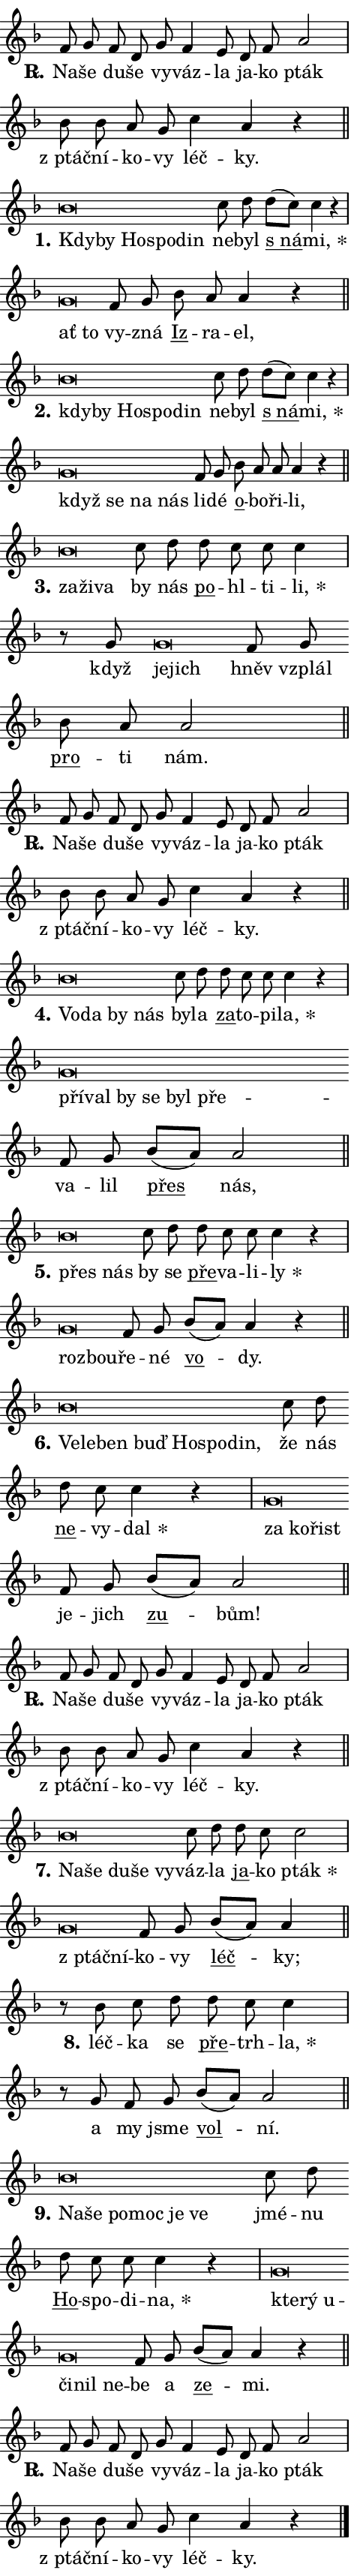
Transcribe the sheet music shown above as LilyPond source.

\version "2.24.0"
\header { tagline = "" }
\paper {
  indent = 0\cm
  top-margin = 0\cm
  right-margin = 0.13\cm % to fit lyric hyphens
  bottom-margin = 0\cm
  left-margin = 0\cm
  paper-width = 8\cm
  page-breaking = #ly:one-page-breaking
  system-system-spacing.basic-distance = #11
  score-system-spacing.basic-distance = #11
  ragged-last = ##f
}


%% Author: Thomas Morley
%% https://lists.gnu.org/archive/html/lilypond-user/2020-05/msg00002.html
#(define (line-position grob)
"Returns position of @var[grob} in current system:
   @code{'start}, if at first time-step
   @code{'end}, if at last time-step
   @code{'middle} otherwise
"
  (let* ((col (ly:item-get-column grob))
         (ln (ly:grob-object col 'left-neighbor))
         (rn (ly:grob-object col 'right-neighbor))
         (col-to-check-left (if (ly:grob? ln) ln col))
         (col-to-check-right (if (ly:grob? rn) rn col))
         (break-dir-left
           (and
             (ly:grob-property col-to-check-left 'non-musical #f)
             (ly:item-break-dir col-to-check-left)))
         (break-dir-right
           (and
             (ly:grob-property col-to-check-right 'non-musical #f)
             (ly:item-break-dir col-to-check-right))))
        (cond ((eqv? 1 break-dir-left) 'start)
              ((eqv? -1 break-dir-right) 'end)
              (else 'middle))))

#(define (tranparent-at-line-position vctor)
  (lambda (grob)
  "Relying on @code{line-position} select the relevant enry from @var{vctor}.
Used to determine transparency,"
    (case (line-position grob)
      ((end) (not (vector-ref vctor 0)))
      ((middle) (not (vector-ref vctor 1)))
      ((start) (not (vector-ref vctor 2))))))

noteHeadBreakVisibility =
#(define-music-function (break-visibility)(vector?)
"Makes @code{NoteHead}s transparent relying on @var{break-visibility}"
#{
  \override NoteHead.transparent =
    #(tranparent-at-line-position break-visibility)
#})

#(define delete-ledgers-for-transparent-note-heads
  (lambda (grob)
    "Reads whether a @code{NoteHead} is transparent.
If so this @code{NoteHead} is removed from @code{'note-heads} from
@var{grob}, which is supposed to be @code{LedgerLineSpanner}.
As a result ledgers are not printed for this @code{NoteHead}"
    (let* ((nhds-array (ly:grob-object grob 'note-heads))
           (nhds-list
             (if (ly:grob-array? nhds-array)
                 (ly:grob-array->list nhds-array)
                 '()))
           ;; Relies on the transparent-property being done before
           ;; Staff.LedgerLineSpanner.after-line-breaking is executed.
           ;; This is fragile ...
           (to-keep
             (remove
               (lambda (nhd)
                 (ly:grob-property nhd 'transparent #f))
               nhds-list)))
      ;; TODO find a better method to iterate over grob-arrays, similiar
      ;; to filter/remove etc for lists
      ;; For now rebuilt from scratch
      (set! (ly:grob-object grob 'note-heads)  '())
      (for-each
        (lambda (nhd)
          (ly:pointer-group-interface::add-grob grob 'note-heads nhd))
        to-keep))))

squashNotes = {
  \override NoteHead.X-extent = #'(-0.2 . 0.2)
  \override NoteHead.Y-extent = #'(-0.75 . 0)
  \override NoteHead.stencil =
    #(lambda (grob)
       (let ((pos (ly:grob-property grob 'staff-position)))
         (begin
           (if (< pos -7) (display "ERROR: Lower brevis then expected\n") (display ""))
           (if (<= pos -6) ly:text-interface::print ly:note-head::print))))
}
unSquashNotes = {
  \revert NoteHead.X-extent
  \revert NoteHead.Y-extent
  \revert NoteHead.stencil
}

hideNotes = \noteHeadBreakVisibility #begin-of-line-visible
unHideNotes = \noteHeadBreakVisibility #all-visible

% work-around for resetting accidentals
% https://lilypond.org/doc/v2.23/Documentation/notation/displaying-rhythms#unmetered-music
cadenzaMeasure = {
  \cadenzaOff
  \partial 1024 s1024
  \cadenzaOn
}

#(define-markup-command (accent layout props text) (markup?)
  "Underline accented syllable"
  (interpret-markup layout props
    #{\markup \override #'(offset . 4.3) \underline { #text }#}))

responsum = \markup \concat {
  "R" \hspace #-1.05 \path #0.1 #'((moveto 0 0.07) (lineto 0.9 0.8)) \hspace #0.05 "."
}

spaceSize = #0.6828661417322834 % exact space size for TeX Gyre Schola

\layout {
  \context {
    \Staff
    \remove "Time_signature_engraver"
    \override LedgerLineSpanner.after-line-breaking = #delete-ledgers-for-transparent-note-heads
  }
  \context {
    \Lyrics {
      \override LyricSpace.minimum-distance = \spaceSize
      \override LyricText.font-name = #"TeX Gyre Schola"
      \override LyricText.font-size = 1
      \override StanzaNumber.font-name = #"TeX Gyre Schola Bold"
      \override StanzaNumber.font-size = 1
    }
  }
  \context {
    \Score 
    \override NoteHead.text =
      #(lambda (grob) 
        (let ((pos (ly:grob-property grob 'staff-position)))
          #{\markup {
            \combine
              \halign #-0.55 \raise #(if (= pos -6) 0 0.5) \override #'(thickness . 2) \draw-line #'(3.2 . 0)
              \musicglyph "noteheads.sM1"
          }#}))
  }
}

% magnetic-lyrics.ily
%
%   written by
%     Jean Abou Samra <jean@abou-samra.fr>
%     Werner Lemberg <wl@gnu.org>
%
%   adapted by
%     Jiri Hon <jiri.hon@gmail.com>
%
% Version 2022-Apr-15

% https://www.mail-archive.com/lilypond-user@gnu.org/msg149350.html

#(define (Left_hyphen_pointer_engraver context)
   "Collect syllable-hyphen-syllable occurrences in lyrics and store
them in properties.  This engraver only looks to the left.  For
example, if the lyrics input is @code{foo -- bar}, it does the
following.

@itemize @bullet
@item
Set the @code{text} property of the @code{LyricHyphen} grob between
@q{foo} and @q{bar} to @code{foo}.

@item
Set the @code{left-hyphen} property of the @code{LyricText} grob with
text @q{foo} to the @code{LyricHyphen} grob between @q{foo} and
@q{bar}.
@end itemize

Use this auxiliary engraver in combination with the
@code{lyric-@/text::@/apply-@/magnetic-@/offset!} hook."
   (let ((hyphen #f)
         (text #f))
     (make-engraver
      (acknowledgers
       ((lyric-syllable-interface engraver grob source-engraver)
        (set! text grob)))
      (end-acknowledgers
       ((lyric-hyphen-interface engraver grob source-engraver)
        ;(when (not (grob::has-interface grob 'lyric-space-interface))
          (set! hyphen grob)));)
      ((stop-translation-timestep engraver)
       (when (and text hyphen)
         (ly:grob-set-object! text 'left-hyphen hyphen))
       (set! text #f)
       (set! hyphen #f)))))

#(define (lyric-text::apply-magnetic-offset! grob)
   "If the space between two syllables is less than the value in
property @code{LyricText@/.details@/.squash-threshold}, move the right
syllable to the left so that it gets concatenated with the left
syllable.

Use this function as a hook for
@code{LyricText@/.after-@/line-@/breaking} if the
@code{Left_@/hyphen_@/pointer_@/engraver} is active."
   (let ((hyphen (ly:grob-object grob 'left-hyphen #f)))
     (when hyphen
       (let ((left-text (ly:spanner-bound hyphen LEFT)))
         (when (grob::has-interface left-text 'lyric-syllable-interface)
           (let* ((common (ly:grob-common-refpoint grob left-text X))
                  (this-x-ext (ly:grob-extent grob common X))
                  (left-x-ext
                   (begin
                     ;; Trigger magnetism for left-text.
                     (ly:grob-property left-text 'after-line-breaking)
                     (ly:grob-extent left-text common X)))
                  ;; `delta` is the gap width between two syllables.
                  (delta (- (interval-start this-x-ext)
                            (interval-end left-x-ext)))
                  (details (ly:grob-property grob 'details))
                  (threshold (assoc-get 'squash-threshold details 0.2)))
             (when (< delta threshold)
               (let* (;; We have to manipulate the input text so that
                      ;; ligatures crossing syllable boundaries are not
                      ;; disabled.  For languages based on the Latin
                      ;; script this is essentially a beautification.
                      ;; However, for non-Western scripts it can be a
                      ;; necessity.
                      (lt (ly:grob-property left-text 'text))
                      (rt (ly:grob-property grob 'text))
                      (is-space (grob::has-interface hyphen 'lyric-space-interface))
                      (space (if is-space " " ""))
                      (extra-delta (if is-space spaceSize 0))
                      ;; Append new syllable.
                      (ltrt-space (if (and (string? lt) (string? rt))
                                (string-append lt space rt)
                                (make-concat-markup (list lt space rt))))
                      ;; Right-align `ltrt` to the right side.
                      (ltrt-space-markup (grob-interpret-markup
                               grob
                               (make-translate-markup
                                (cons (interval-length this-x-ext) 0)
                                (make-right-align-markup ltrt-space)))))
                 (begin
                   ;; Don't print `left-text`.
                   (ly:grob-set-property! left-text 'stencil #f)
                   ;; Set text and stencil (which holds all collected
                   ;; syllables so far) and shift it to the left.
                   (ly:grob-set-property! grob 'text ltrt-space)
                   (ly:grob-set-property! grob 'stencil ltrt-space-markup)
                   (ly:grob-translate-axis! grob (- (- delta extra-delta)) X))))))))))


#(define (lyric-hyphen::displace-bounds-first grob)
   ;; Make very sure this callback isn't triggered too early.
   (let ((left (ly:spanner-bound grob LEFT))
         (right (ly:spanner-bound grob RIGHT)))
     (ly:grob-property left 'after-line-breaking)
     (ly:grob-property right 'after-line-breaking)
     (ly:lyric-hyphen::print grob)))

squashThreshold = #0.4

\layout {
  \context {
    \Lyrics
    \consists #Left_hyphen_pointer_engraver
    \override LyricText.after-line-breaking =
      #lyric-text::apply-magnetic-offset!
    \override LyricHyphen.stencil = #lyric-hyphen::displace-bounds-first
    \override LyricText.details.squash-threshold = \squashThreshold
    \override LyricHyphen.minimum-distance = 0
    \override LyricHyphen.minimum-length = \squashThreshold
  }
}

squashText = \override LyricText.details.squash-threshold = 9999
unSquashText = \override LyricText.details.squash-threshold = \squashThreshold

leftText = \override LyricText.self-alignment-X = #LEFT
unLeftText = \revert LyricText.self-alignment-X

starOffset = #(lambda (grob) 
                (let ((x_offset (ly:self-alignment-interface::aligned-on-x-parent grob)))
                  (if (= x_offset 0) 0 (+ x_offset 1.2))))

star = #(define-music-function (syllable)(string?)
"Append star separator at the end of a syllable"
#{
  \once \override LyricText.X-offset = #starOffset
  \lyricmode { \markup {
    #syllable
    \override #'((font-name . "TeX Gyre Schola Bold")) \hspace #0.2 \lower #0.65 \larger "*"
  } }
#})

starAccent = #(define-music-function (syllable)(string?)
"Append star separator at the end of a syllable and make accent"
#{
  \once \override LyricText.X-offset = #starOffset
  \lyricmode { \markup {
    \accent #syllable
    \override #'((font-name . "TeX Gyre Schola Bold")) \hspace #0.2 \lower #0.65 \larger "*"
  } }
#})

breath = #(define-music-function (syllable)(string?)
"Append breathing indicator at the end of a syllable"
#{
  \lyricmode { \markup { #syllable "+" } }
#})

optionalBreath = #(define-music-function (syllable)(string?)
"Append optional breathing indicator at the end of a syllable"
#{
  \lyricmode { \markup { #syllable "(+)" } }
#})


\score {
    <<
        \new Voice = "melody" { \cadenzaOn \key f \major \relative { f'8 g f d g f4 e8 \bar "" d f a2 \cadenzaMeasure \bar "|" bes8 bes a g \bar "" c4 a r \cadenzaMeasure \bar "||" \break } }
        \new Lyrics \lyricsto "melody" { \lyricmode { \set stanza = \responsum
Na -- še du -- še vy -- váz -- la ja -- ko pták "z ptáč" -- ní -- ko -- vy léč -- ky. } }
    >>
    \layout {}
}

\score {
    <<
        \new Voice = "melody" { \cadenzaOn \key f \major \relative { \squashNotes bes'\breve*1/16 \hideNotes \breve*1/16 \bar "" \breve*1/16 \bar "" \breve*1/16 \breve*1/16 \bar "" \unHideNotes \unSquashNotes c8 d \bar "" d[( c)] c4 r \cadenzaMeasure \bar "|" \squashNotes g\breve*1/16 \hideNotes \breve*1/16 \bar "" \unHideNotes \unSquashNotes f8 g \bar "" bes a a4 r \cadenzaMeasure \bar "||" \break } }
        \new Lyrics \lyricsto "melody" { \lyricmode { \set stanza = "1."
\leftText Kdy -- \squashText by Ho -- spo -- din \unLeftText \unSquashText ne -- byl \markup \accent "s ná" -- \star mi, \leftText ať \squashText to \unLeftText \unSquashText vy -- zná \markup \accent Iz -- ra -- el, } }
    >>
    \layout {}
}

\score {
    <<
        \new Voice = "melody" { \cadenzaOn \key f \major \relative { \squashNotes bes'\breve*1/16 \hideNotes \breve*1/16 \bar "" \breve*1/16 \bar "" \breve*1/16 \breve*1/16 \bar "" \unHideNotes \unSquashNotes c8 d \bar "" d[( c)] c4 r \cadenzaMeasure \bar "|" \squashNotes g\breve*1/16 \hideNotes \breve*1/16 \bar "" \breve*1/16 \breve*1/16 \bar "" \unHideNotes \unSquashNotes f8 g \bar "" bes a a a4 r \cadenzaMeasure \bar "||" \break } }
        \new Lyrics \lyricsto "melody" { \lyricmode { \set stanza = "2."
\leftText kdy -- \squashText by Ho -- spo -- din \unLeftText \unSquashText ne -- byl \markup \accent "s ná" -- \star mi, \leftText když \squashText se na nás \unLeftText \unSquashText li -- dé \markup \accent o -- bo -- ři -- li, } }
    >>
    \layout {}
}

\score {
    <<
        \new Voice = "melody" { \cadenzaOn \key f \major \relative { \squashNotes bes'\breve*1/16 \hideNotes \breve*1/16 \breve*1/16 \bar "" \unHideNotes \unSquashNotes c8 d \bar "" d c c c4 \cadenzaMeasure \bar "|" r8 g8 \squashNotes g\breve*1/16 \hideNotes \breve*1/16 \bar "" \unHideNotes \unSquashNotes f8 g \bar "" bes a a2 \cadenzaMeasure \bar "||" \break } }
        \new Lyrics \lyricsto "melody" { \lyricmode { \set stanza = "3."
\leftText za -- \squashText ži -- va \unLeftText \unSquashText by nás \markup \accent po -- hl -- ti -- \star li, když \leftText je -- \squashText jich \unLeftText \unSquashText hněv vzplál \markup \accent pro -- ti nám. } }
    >>
    \layout {}
}

\score {
    <<
        \new Voice = "melody" { \cadenzaOn \key f \major \relative { f'8 g f d g f4 e8 \bar "" d f a2 \cadenzaMeasure \bar "|" bes8 bes a g \bar "" c4 a r \cadenzaMeasure \bar "||" \break } }
        \new Lyrics \lyricsto "melody" { \lyricmode { \set stanza = \responsum
Na -- še du -- še vy -- váz -- la ja -- ko pták "z ptáč" -- ní -- ko -- vy léč -- ky. } }
    >>
    \layout {}
}

\score {
    <<
        \new Voice = "melody" { \cadenzaOn \key f \major \relative { \squashNotes bes'\breve*1/16 \hideNotes \breve*1/16 \bar "" \breve*1/16 \breve*1/16 \bar "" \unHideNotes \unSquashNotes c8 d \bar "" d c c c4 r \cadenzaMeasure \bar "|" \squashNotes g\breve*1/16 \hideNotes \breve*1/16 \bar "" \breve*1/16 \bar "" \breve*1/16 \bar "" \breve*1/16 \breve*1/16 \bar "" \unHideNotes \unSquashNotes f8 g \bar "" bes[( a)] a2 \cadenzaMeasure \bar "||" \break } }
        \new Lyrics \lyricsto "melody" { \lyricmode { \set stanza = "4."
\leftText Vo -- \squashText da by nás \unLeftText \unSquashText by -- la \markup \accent za -- to -- pi -- \star la, \leftText pří -- \squashText val by se byl pře -- \unLeftText \unSquashText va -- lil \markup \accent přes nás, } }
    >>
    \layout {}
}

\score {
    <<
        \new Voice = "melody" { \cadenzaOn \key f \major \relative { \squashNotes bes'\breve*1/16 \hideNotes \breve*1/16 \bar "" \unHideNotes \unSquashNotes c8 d \bar "" d c c c4 r \cadenzaMeasure \bar "|" \squashNotes g\breve*1/16 \hideNotes \breve*1/16 \bar "" \unHideNotes \unSquashNotes f8 g \bar "" bes[( a)] a4 r \cadenzaMeasure \bar "||" \break } }
        \new Lyrics \lyricsto "melody" { \lyricmode { \set stanza = "5."
\leftText přes \squashText nás \unLeftText \unSquashText by se \markup \accent pře -- va -- li -- \star ly \leftText roz -- \squashText bou -- \unLeftText \unSquashText ře -- né \markup \accent vo -- dy. } }
    >>
    \layout {}
}

\score {
    <<
        \new Voice = "melody" { \cadenzaOn \key f \major \relative { \squashNotes bes'\breve*1/16 \hideNotes \breve*1/16 \bar "" \breve*1/16 \bar "" \breve*1/16 \bar "" \breve*1/16 \bar "" \breve*1/16 \breve*1/16 \bar "" \unHideNotes \unSquashNotes c8 d \bar "" d c c4 r \cadenzaMeasure \bar "|" \squashNotes g\breve*1/16 \hideNotes \breve*1/16 \breve*1/16 \bar "" \unHideNotes \unSquashNotes f8 g \bar "" bes[( a)] a2 \cadenzaMeasure \bar "||" \break } }
        \new Lyrics \lyricsto "melody" { \lyricmode { \set stanza = "6."
\leftText Ve -- \squashText le -- ben buď Ho -- spo -- din, \unLeftText \unSquashText že nás \markup \accent ne -- vy -- \star dal \leftText za \squashText ko -- řist \unLeftText \unSquashText je -- jich \markup \accent zu -- bům! } }
    >>
    \layout {}
}

\score {
    <<
        \new Voice = "melody" { \cadenzaOn \key f \major \relative { f'8 g f d g f4 e8 \bar "" d f a2 \cadenzaMeasure \bar "|" bes8 bes a g \bar "" c4 a r \cadenzaMeasure \bar "||" \break } }
        \new Lyrics \lyricsto "melody" { \lyricmode { \set stanza = \responsum
Na -- še du -- še vy -- váz -- la ja -- ko pták "z ptáč" -- ní -- ko -- vy léč -- ky. } }
    >>
    \layout {}
}

\score {
    <<
        \new Voice = "melody" { \cadenzaOn \key f \major \relative { \squashNotes bes'\breve*1/16 \hideNotes \breve*1/16 \bar "" \breve*1/16 \bar "" \breve*1/16 \breve*1/16 \bar "" \unHideNotes \unSquashNotes c8 d \bar "" d c c2 \cadenzaMeasure \bar "|" \squashNotes g\breve*1/16 \hideNotes \breve*1/16 \bar "" \unHideNotes \unSquashNotes f8 g \bar "" bes[( a)] a4 \cadenzaMeasure \bar "||" \break } }
        \new Lyrics \lyricsto "melody" { \lyricmode { \set stanza = "7."
\leftText Na -- \squashText še du -- še vy -- \unLeftText \unSquashText váz -- la \markup \accent ja -- ko \star pták \leftText "z ptáč" -- \squashText ní -- \unLeftText \unSquashText ko -- vy \markup \accent léč -- ky; } }
    >>
    \layout {}
}

\score {
    <<
        \new Voice = "melody" { \cadenzaOn \key f \major \relative { r8 bes' c8 d \bar "" d c c4 \cadenzaMeasure \bar "|" r8 g8 f8 g \bar "" bes[( a)] a2 \cadenzaMeasure \bar "||" \break } }
        \new Lyrics \lyricsto "melody" { \lyricmode { \set stanza = "8."
léč -- ka se \markup \accent pře -- trh -- \star la, a my jsme \markup \accent vol -- ní. } }
    >>
    \layout {}
}

\score {
    <<
        \new Voice = "melody" { \cadenzaOn \key f \major \relative { \squashNotes bes'\breve*1/16 \hideNotes \breve*1/16 \bar "" \breve*1/16 \bar "" \breve*1/16 \bar "" \breve*1/16 \breve*1/16 \bar "" \unHideNotes \unSquashNotes c8 d \bar "" d c c c4 r \cadenzaMeasure \bar "|" \squashNotes g\breve*1/16 \hideNotes \breve*1/16 \bar "" \breve*1/16 \bar "" \breve*1/16 \bar "" \breve*1/16 \breve*1/16 \bar "" \unHideNotes \unSquashNotes f8 g \bar "" bes[( a)] a4 r \cadenzaMeasure \bar "||" \break } }
        \new Lyrics \lyricsto "melody" { \lyricmode { \set stanza = "9."
\leftText Na -- \squashText še po -- moc je ve \unLeftText \unSquashText jmé -- nu \markup \accent Ho -- spo -- di -- \star na, \leftText kte -- \squashText rý u -- či -- nil ne -- \unLeftText \unSquashText be a \markup \accent ze -- mi. } }
    >>
    \layout {}
}

\score {
    <<
        \new Voice = "melody" { \cadenzaOn \key f \major \relative { f'8 g f d g f4 e8 \bar "" d f a2 \cadenzaMeasure \bar "|" bes8 bes a g \bar "" c4 a r \cadenzaMeasure \bar "||" \break } \bar "|." }
        \new Lyrics \lyricsto "melody" { \lyricmode { \set stanza = \responsum
Na -- še du -- še vy -- váz -- la ja -- ko pták "z ptáč" -- ní -- ko -- vy léč -- ky. } }
    >>
    \layout {}
}
